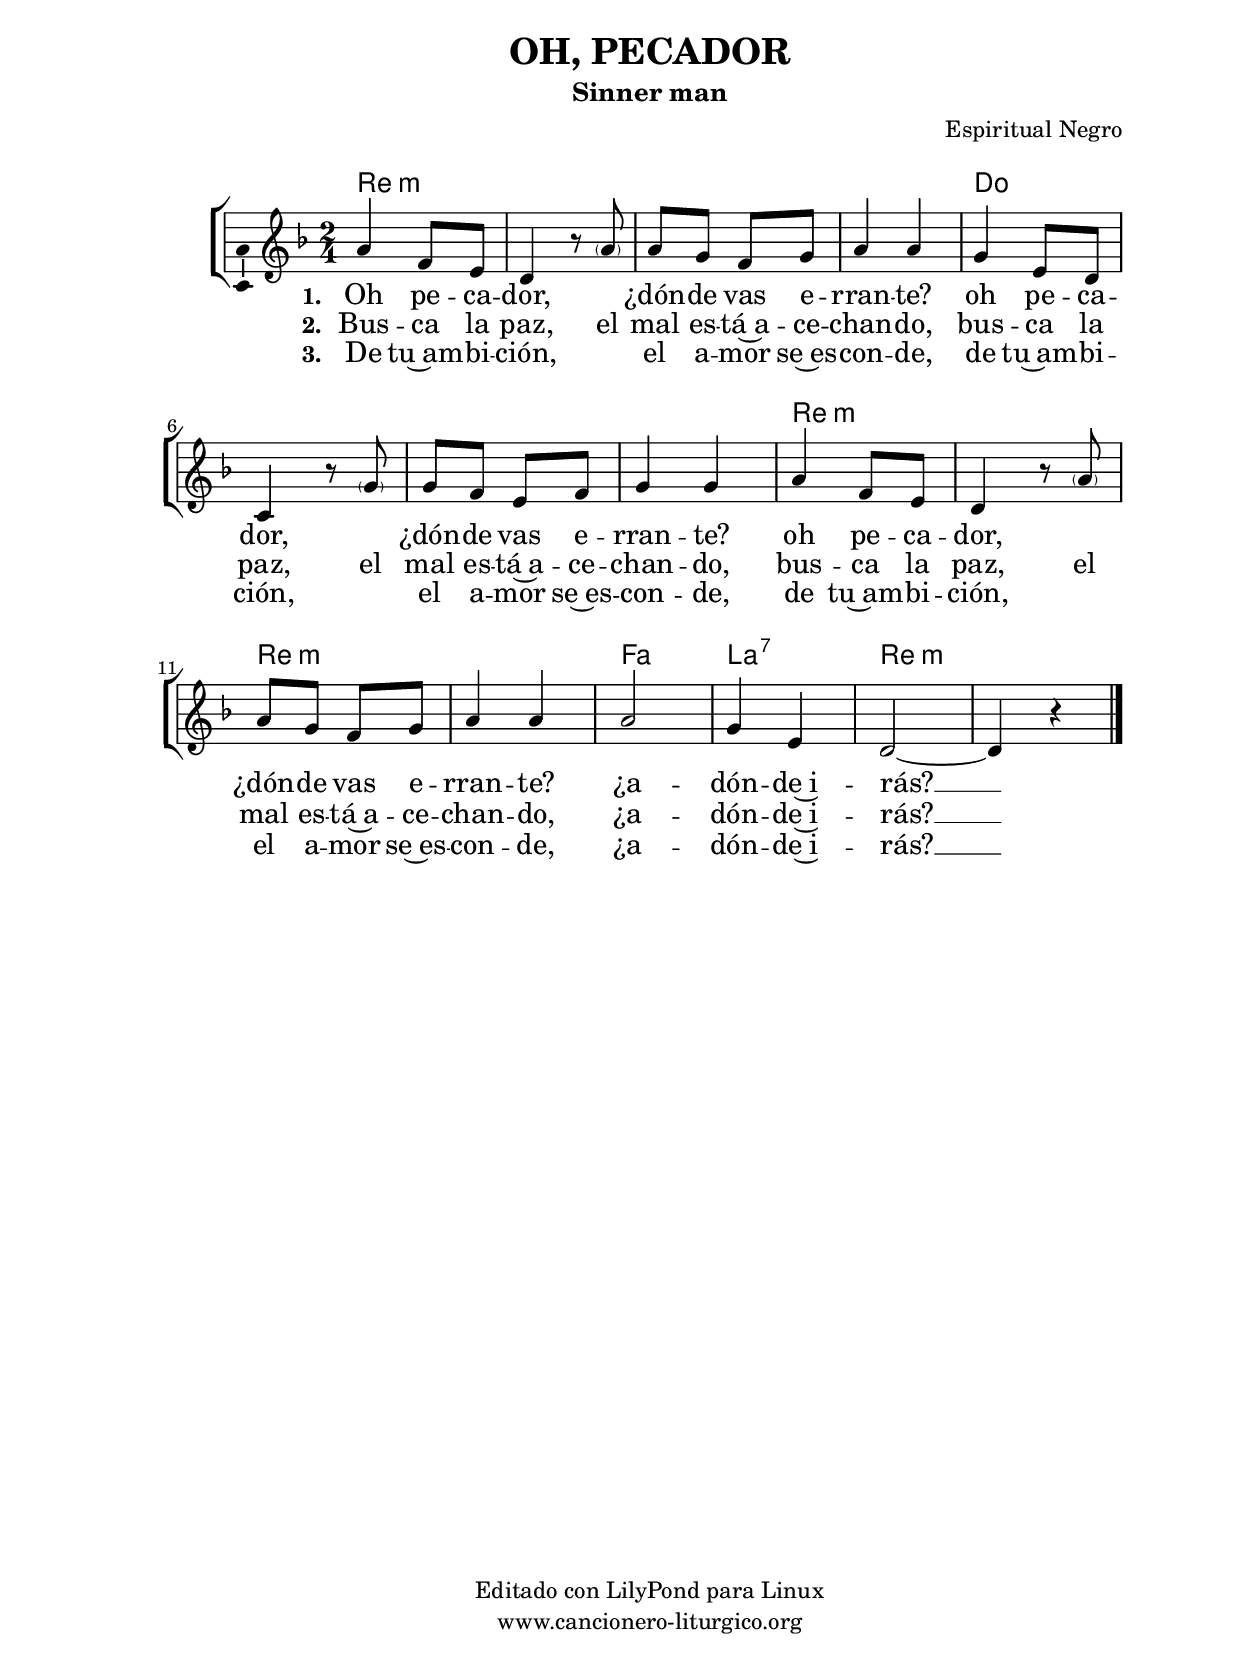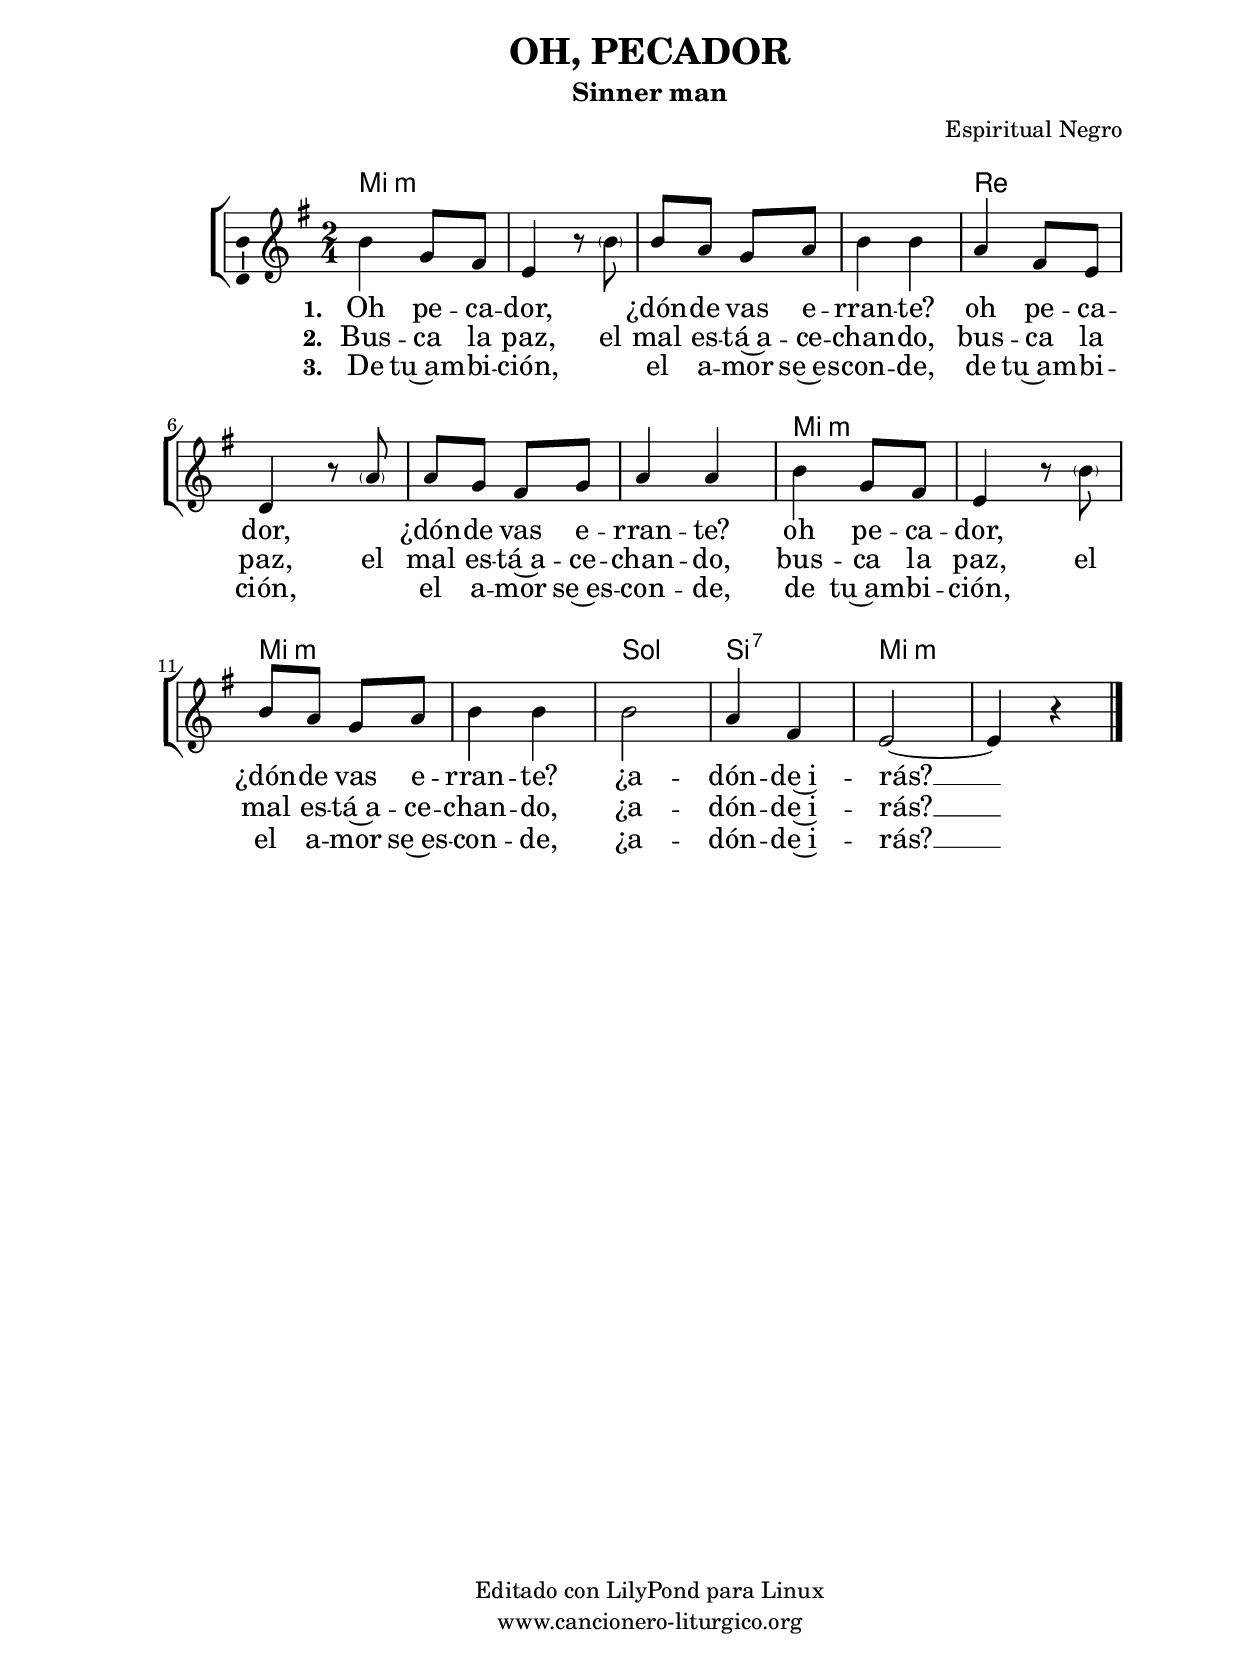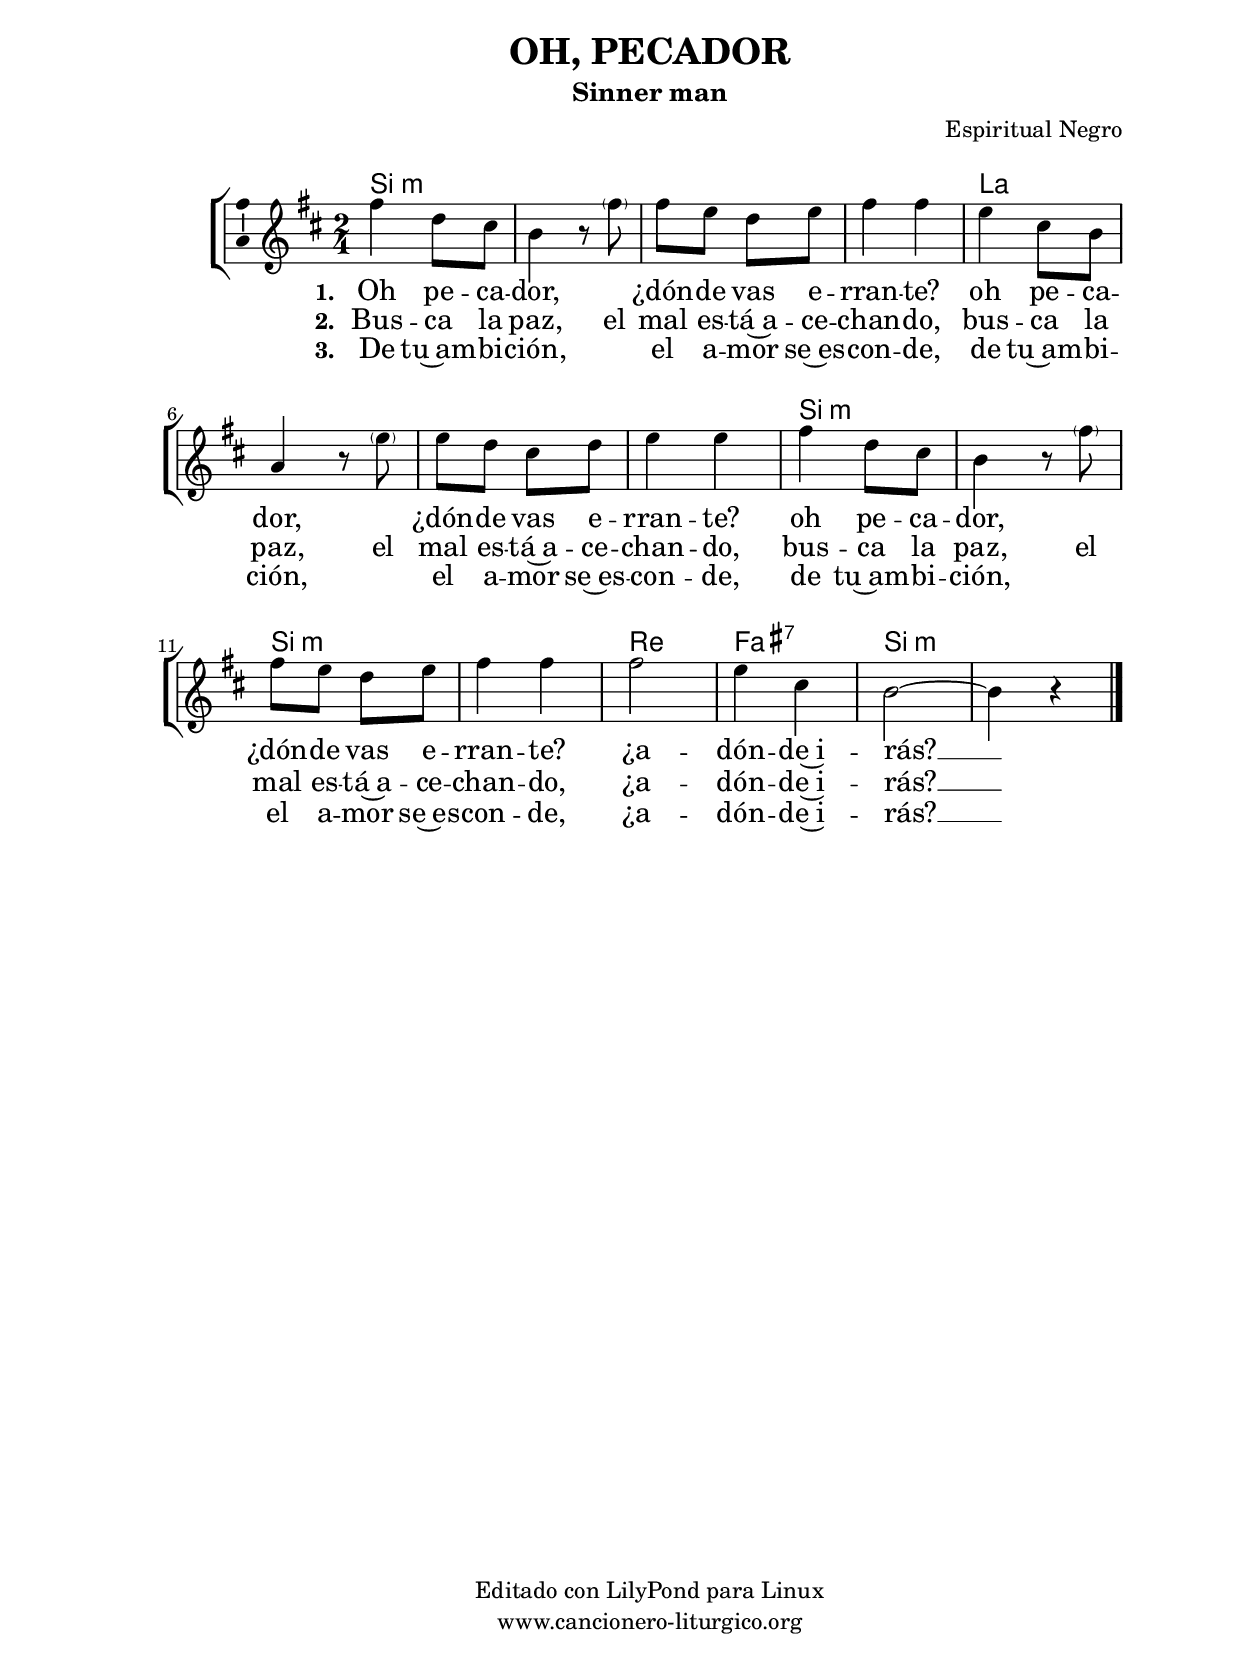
%
%para convertir .midi en .wav:
%timidity filename.midi -Ow -o finename.wav
%
%
%Para convertir de .wav a .mp3:
%lame -h -m j filename.wav
%
%
%para escuchar el midi:
%timidity nombrefichero.midi
%


%versión de lilypond para la que se ha escrito esta partitura:
\version "2.16.0"

	%Tamaño papel
	#(set-default-paper-size "a4")
	%Tamaño partitura
	#(set-global-staff-size 20)
	%No responde al pulsar sobre una nota
	#(ly:set-option 'point-and-click #f)

%parámetros del encabezamiento:
\header {
	title = "OH, PECADOR"
	subtitle = "Sinner man"
	composer = "Espiritual Negro"
	poet = ""
%%%	meter = "Tono original: Re m"
	arranger = ""
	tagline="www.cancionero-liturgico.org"
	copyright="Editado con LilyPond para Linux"
	}

%parámetros asociados al papel:
\paper  {
	oddHeaderMarkup = \markup {\fill-line { \on-the-fly #not-first-page \fromproperty #'header:title \on-the-fly #not-first-page \fromproperty #'header:composer }}
	evenHeaderMarkup = \markup {\fill-line { \fromproperty #'header:composer \fromproperty #'header:title }}
	#(set-paper-size "a4")
	print-page-number = ##f
	first-page-number = 1
	print-first-page-number = ##f
%	head-separation = 3.0 \cm
	top-margin = 2.0 \cm
	bottom-margin = 0.5\cm
%%%	bottom-margin = -2.0\cm
	left-margin = 3.0 \cm
	line-width = 16.0 \cm 
	indent = 8\mm
	interscoreline = 2.\mm
	between-system-space = 15\mm
%	para que las partituras no llenen la hoja:
	ragged-bottom = ##t
%	idem para la última hoja:
	ragged-last-bottom = ##f
%	para que las partituras llenen el ancho del papel:
	ragged-last = ##f
	after-title-space = 2.5 \cm
%page-count=1
%system-count=8

	%Flexible Vertical Spacing
%	markup-markup-spacing =
%	#'((basic-distance . 15) (minimum-distance . 15) (padding . 3))
	markup-system-spacing =
	#'((basic-distance . 15) (minimum-distance . 15) (padding . 3))
	system-system-spacing =
	#'((basic-distance . 15) (minimum-distance . 15) (padding . 3))
	score-system-spacing =
	#'((basic-distance . 15) (minimum-distance . 15) (padding . 5))
%	top-system-spacing = % header
%	#'((basic-distance . 8) (minimum-distance . 0) (padding . 0))
%	top-markup-spacing =
%	#'((basic-distance . 20) (minimum-distance . 20) (padding . 0))
	last-bottom-spacing = % footer
	#'((basic-distance . 5) (minimum-distance . 5) (padding . 0))
%	score-markup-spacing =
%	#'((basic-distance . 16) (minimum-distance . 13) (padding . 0))

	}


%parámetros que afectan a toda la partitura:
global =  {
	%clave de sol (G):
	\clef G
	%armadura:
%%%	\transpose d e
	\key d \minor
	\tempo 4=100
	\set Score.tempoHideNote = ##t
	}


acordes = {
	\italianChords
	\chordmode {
%%%	\transpose d e
{

d2:m s
d2:m s
c s
c s
d2:m s
d2:m s
f a:7
d2:m
	}
	}
}

melodia = 
	%%%\transpose d e
{
	\relative c''{
	\time 2/4

a4 f8 e
d4 r8 \parenthesize a'8
a8 g f g
a4 a
g e8 d
c4 r8 \parenthesize g'8
g8 f e f
g4 g4
a4 f8 e
d4 r8 \parenthesize a'8
a8 g f g
a4 a
a2
g4 e
d2~
d4 r4

	\bar "|."
	}
	}


texto = \lyricmode {
\set stanza =#"1. " Oh pe -- ca -- dor, "  " ¿dón -- de vas e -- rran -- te?
oh pe -- ca -- dor, "  " ¿dón -- de vas e -- rran -- te?
oh pe -- ca -- dor, "  " ¿dón -- de vas e -- rran -- te?
¿a -- dón -- de~i -- rás? __
	}

textodos = \lyricmode {
\set stanza =#"2. " Bus -- ca la paz, el mal es -- tá~a -- ce -- chan -- do,
bus -- ca la paz, el mal es -- tá~a -- ce -- chan -- do,
bus -- ca la paz, el mal es -- tá~a -- ce -- chan -- do,
¿a -- dón -- de~i -- rás? __
	}

textotres = \lyricmode {
\set stanza =#"3. " De tu~am -- bi -- ción, "  " el a -- mor se~es -- con -- de,
de tu~am -- bi -- ción, "  " el a -- mor se~es -- con -- de,
de tu~am -- bi -- ción, "  " el a -- mor se~es -- con -- de,
¿a -- dón -- de~i -- rás? __
	}


acordesStaff = \context ChordNames = acordesStaff <<
	\set chordChanges = ##t
	\acordes
	>>


vozStaff = \context Voice = vozStaff
\with {\consists "Ambitus_engraver"}
<<
%	\set Staff.instrumentName = ""
%	\set Staff.shortInstrumentName = ""
%	\set Staff.midiInstrument = #"clarinet"
%	\set Staff.midiInstrument = #"cello"
%	\set Staff.midiInstrument = #"flute"
	\set Staff.midiInstrument = #"electric guitar (jazz)"
%	\set Staff.midiInstrument = #"english horn"
%	\set Staff.midiInstrument = #"violin"
%	\set Staff.midiInstrument = #"glockenspiel"
	\set Staff.midiMinimumVolume = #0.7
	\set Staff.midiMaximumVolume = #0.9
	\global
	\melodia
	>>

textoStaff = \context Lyrics = textoStaff <<
	\lyricsto vozStaff \texto
	>>

textodosStaff = \context Lyrics = textodosStaff <<
	\lyricsto vozStaff \textodos
	>>

textotresStaff = \context Lyrics = textotresStaff <<
	\lyricsto vozStaff \textotres
	>>

\book {
	\score {
		\context ChoirStaff {
			\override StaffGroup.SystemStartBracket #'collapse-height = #1
			\override Score.SystemStartBar #'collapse-height = #1
			<<
			\acordesStaff
			\vozStaff
			\textoStaff
			\textodosStaff
			\textotresStaff
			>>
			}
		\layout {
	    		\context {
				\Lyrics
				\override LyricText #'font-size = #2
				}
	   		 \context {
				\Score
				\override StaffSymbol #'staff-space = #(magstep +3)
				}
			}
		}
	\score {
		\unfoldRepeats
		\context ChoirStaff {
			<<
			\acordesStaff
			\vozStaff
			>>
			}
		\midi {
	  		\context {
	  			\Score
				tempoWholesPerMinute = #(ly:make-moment 70 4)
				}
			}
		}
	}



#(define output-suffix "C")
\book {
	\score {
		\context ChoirStaff {
			\override StaffGroup.SystemStartBracket #'collapse-height = #1
			\override Score.SystemStartBar #'collapse-height = #1
\transpose c d
			<<
			\acordesStaff
			\vozStaff
			\textoStaff
			\textodosStaff
			\textotresStaff
			>>
			}
		\layout {
	    		\context {
				\Lyrics
				\override LyricText #'font-size = #2
				}
	   		 \context {
				\Score
				\override StaffSymbol #'staff-space = #(magstep +3)
				}
			}
		}
	}

#(define output-suffix "S")
\book {
	\score {
		\context ChoirStaff {
			\override StaffGroup.SystemStartBracket #'collapse-height = #1
			\override Score.SystemStartBar #'collapse-height = #1
\transpose c a
			<<
			\acordesStaff
			\vozStaff
			\textoStaff
			\textodosStaff
			\textotresStaff
			>>
			}
		\layout {
	    		\context {
				\Lyrics
				\override LyricText #'font-size = #2
				}
	   		 \context {
				\Score
				\override StaffSymbol #'staff-space = #(magstep +3)
				}
			}
		}
	}


